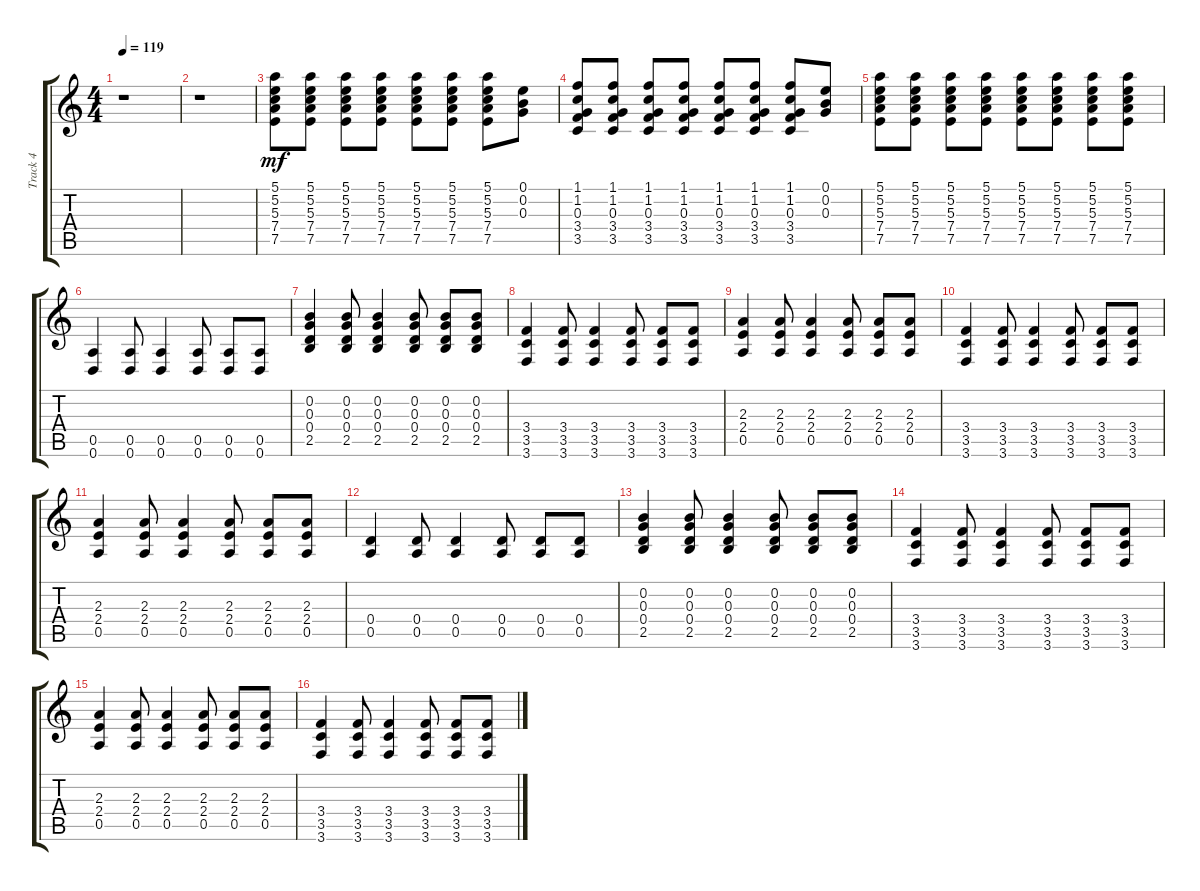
\track ("Track 4" "Track 4") {instrument distortionguitar}
\staff {score tabs}
\tuning (E4 B3 G3 D3 A2 D2) {hide}
\ts (4 4)
\tempo 119
\clef g2
\ks c
r.1{dy mf} |
r.1 |
(5.1 5.2 5.3 7.4 7.5).8 (5.1 5.2 5.3 7.4 7.5).8 (5.1 5.2 5.3 7.4 7.5).8 (5.1 5.2 5.3 7.4 7.5).8 (5.1 5.2 5.3 7.4 7.5).8 (5.1 5.2 5.3 7.4 7.5).8 (5.1 5.2 5.3 7.4 7.5).8 (0.1 0.2 0.3).8 |
(1.1 1.2 0.3 3.4 3.5).8 (1.1 1.2 0.3 3.4 3.5).8 (1.1 1.2 0.3 3.4 3.5).8 (1.1 1.2 0.3 3.4 3.5).8 (1.1 1.2 0.3 3.4 3.5).8 (1.1 1.2 0.3 3.4 3.5).8 (1.1 1.2 0.3 3.4 3.5).8 (0.1 0.2 0.3).8 |
(5.1 5.2 5.3 7.4 7.5).8 (5.1 5.2 5.3 7.4 7.5).8 (5.1 5.2 5.3 7.4 7.5).8 (5.1 5.2 5.3 7.4 7.5).8 (5.1 5.2 5.3 7.4 7.5).8 (5.1 5.2 5.3 7.4 7.5).8 (5.1 5.2 5.3 7.4 7.5).8 (5.1 5.2 5.3 7.4 7.5).8 |
(0.5 0.6).4 (0.5 0.6).8 (0.5 0.6).4 (0.5 0.6).8 (0.5 0.6).8 (0.5 0.6).8 |
(0.2 0.3 0.4 2.5).4 (0.2 0.3 0.4 2.5).8 (0.2 0.3 0.4 2.5).4 (0.2 0.3 0.4 2.5).8 (0.2 0.3 0.4 2.5).8 (0.2 0.3 0.4 2.5).8 |
(3.4 3.5 3.6).4 (3.4 3.5 3.6).8 (3.4 3.5 3.6).4 (3.4 3.5 3.6).8 (3.4 3.5 3.6).8 (3.4 3.5 3.6).8 |
(2.3 2.4 0.5).4 (2.3 2.4 0.5).8 (2.3 2.4 0.5).4 (2.3 2.4 0.5).8 (2.3 2.4 0.5).8 (2.3 2.4 0.5).8 |
(3.4 3.5 3.6).4 (3.4 3.5 3.6).8 (3.4 3.5 3.6).4 (3.4 3.5 3.6).8 (3.4 3.5 3.6).8 (3.4 3.5 3.6).8 |
(2.3 2.4 0.5).4 (2.3 2.4 0.5).8 (2.3 2.4 0.5).4 (2.3 2.4 0.5).8 (2.3 2.4 0.5).8 (2.3 2.4 0.5).8 |
(0.4 0.5).4 (0.4 0.5).8 (0.4 0.5).4 (0.4 0.5).8 (0.4 0.5).8 (0.4 0.5).8 |
(0.2 0.3 0.4 2.5).4 (0.2 0.3 0.4 2.5).8 (0.2 0.3 0.4 2.5).4 (0.2 0.3 0.4 2.5).8 (0.2 0.3 0.4 2.5).8 (0.2 0.3 0.4 2.5).8 |
(3.4 3.5 3.6).4 (3.4 3.5 3.6).8 (3.4 3.5 3.6).4 (3.4 3.5 3.6).8 (3.4 3.5 3.6).8 (3.4 3.5 3.6).8 |
(2.3 2.4 0.5).4 (2.3 2.4 0.5).8 (2.3 2.4 0.5).4 (2.3 2.4 0.5).8 (2.3 2.4 0.5).8 (2.3 2.4 0.5).8 |
(3.4 3.5 3.6).4 (3.4 3.5 3.6).8 (3.4 3.5 3.6).4 (3.4 3.5 3.6).8 (3.4 3.5 3.6).8 (3.4 3.5 3.6).8
